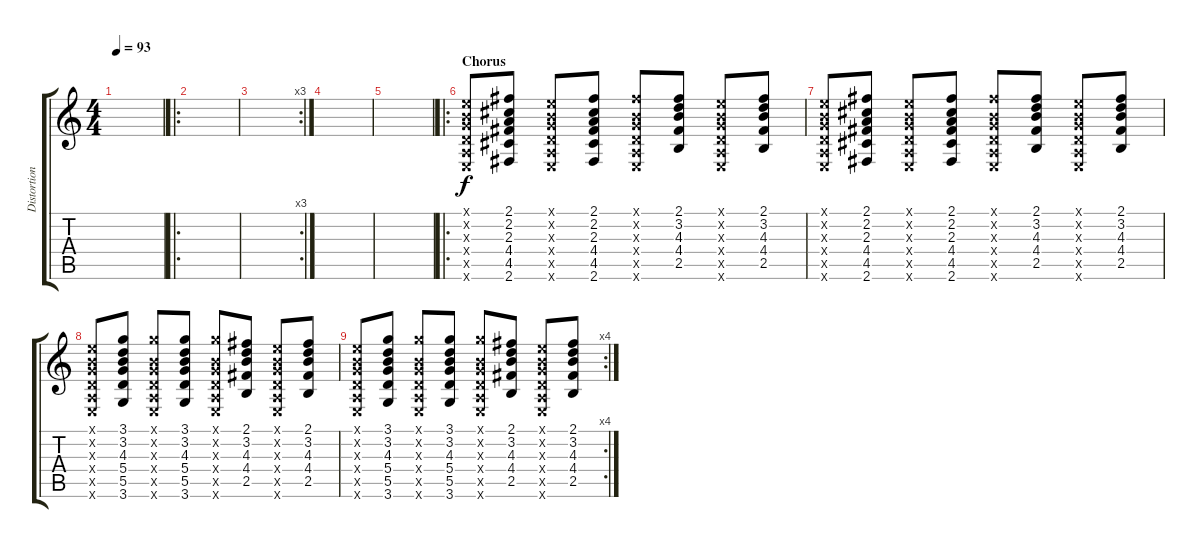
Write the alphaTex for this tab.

\track ("Distortion" "Distortion") {instrument distortionguitar}
\staff {score tabs}
\tuning (E4 B3 G3 D3 A2 E2) {hide}
\ts (4 4)
\tempo 93
\clef g2
\ks c
|
\ro
|
\rc 3
|
|
|
\ro
\section ("" "Chorus")
(0.1{x} 0.2{x} 0.3{x} 0.4{x} 0.5{x} 0.6{x}).8 (2.1 2.2 2.3 4.4 4.5 2.6).8 (0.1{x} 0.2{x} 0.3{x} 0.4{x} 0.5{x} 0.6{x}).8 (2.1 2.2 2.3 4.4 4.5 2.6).8 (2.1{x} 0.2{x} 0.3{x} 0.4{x} 0.5{x} 0.6{x}).8 (2.1 3.2 4.3 4.4 2.5).8 (0.1{x} 0.2{x} 0.3{x} 0.4{x} 0.5{x} 0.6{x}).8 (2.1 3.2 4.3 4.4 2.5).8 |
(0.1{x} 0.2{x} 0.3{x} 0.4{x} 0.5{x} 0.6{x}).8 (2.1 2.2 2.3 4.4 4.5 2.6).8 (0.1{x} 0.2{x} 0.3{x} 0.4{x} 0.5{x} 0.6{x}).8 (2.1 2.2 2.3 4.4 4.5 2.6).8 (2.1{x} 0.2{x} 0.3{x} 0.4{x} 0.5{x} 0.6{x}).8 (2.1 3.2 4.3 4.4 2.5).8 (0.1{x} 0.2{x} 0.3{x} 0.4{x} 0.5{x} 0.6{x}).8 (2.1 3.2 4.3 4.4 2.5).8 |
(0.1{x} 0.2{x} 0.3{x} 0.4{x} 0.5{x} 0.6{x}).8 (3.1 3.2 4.3 5.4 5.5 3.6).8 (3.1{x} 0.2{x} 0.3{x} 0.4{x} 0.5{x} 0.6{x}).8 (3.1 3.2 4.3 5.4 5.5 3.6).8 (3.1{x} 0.2{x} 0.3{x} 0.4{x} 0.5{x} 0.6{x}).8 (2.1 3.2 4.3 4.4 2.5).8 (0.1{x} 0.2{x} 0.3{x} 0.4{x} 0.5{x} 0.6{x}).8 (2.1 3.2 4.3 4.4 2.5).8 |
\rc 4
(0.1{x} 0.2{x} 0.3{x} 0.4{x} 0.5{x} 0.6{x}).8 (3.1 3.2 4.3 5.4 5.5 3.6).8 (3.1{x} 0.2{x} 0.3{x} 0.4{x} 0.5{x} 0.6{x}).8 (3.1 3.2 4.3 5.4 5.5 3.6).8 (3.1{x} 0.2{x} 0.3{x} 0.4{x} 0.5{x} 0.6{x}).8 (2.1 3.2 4.3 4.4 2.5).8 (0.1{x} 0.2{x} 0.3{x} 0.4{x} 0.5{x} 0.6{x}).8 (2.1 3.2 4.3 4.4 2.5).8
